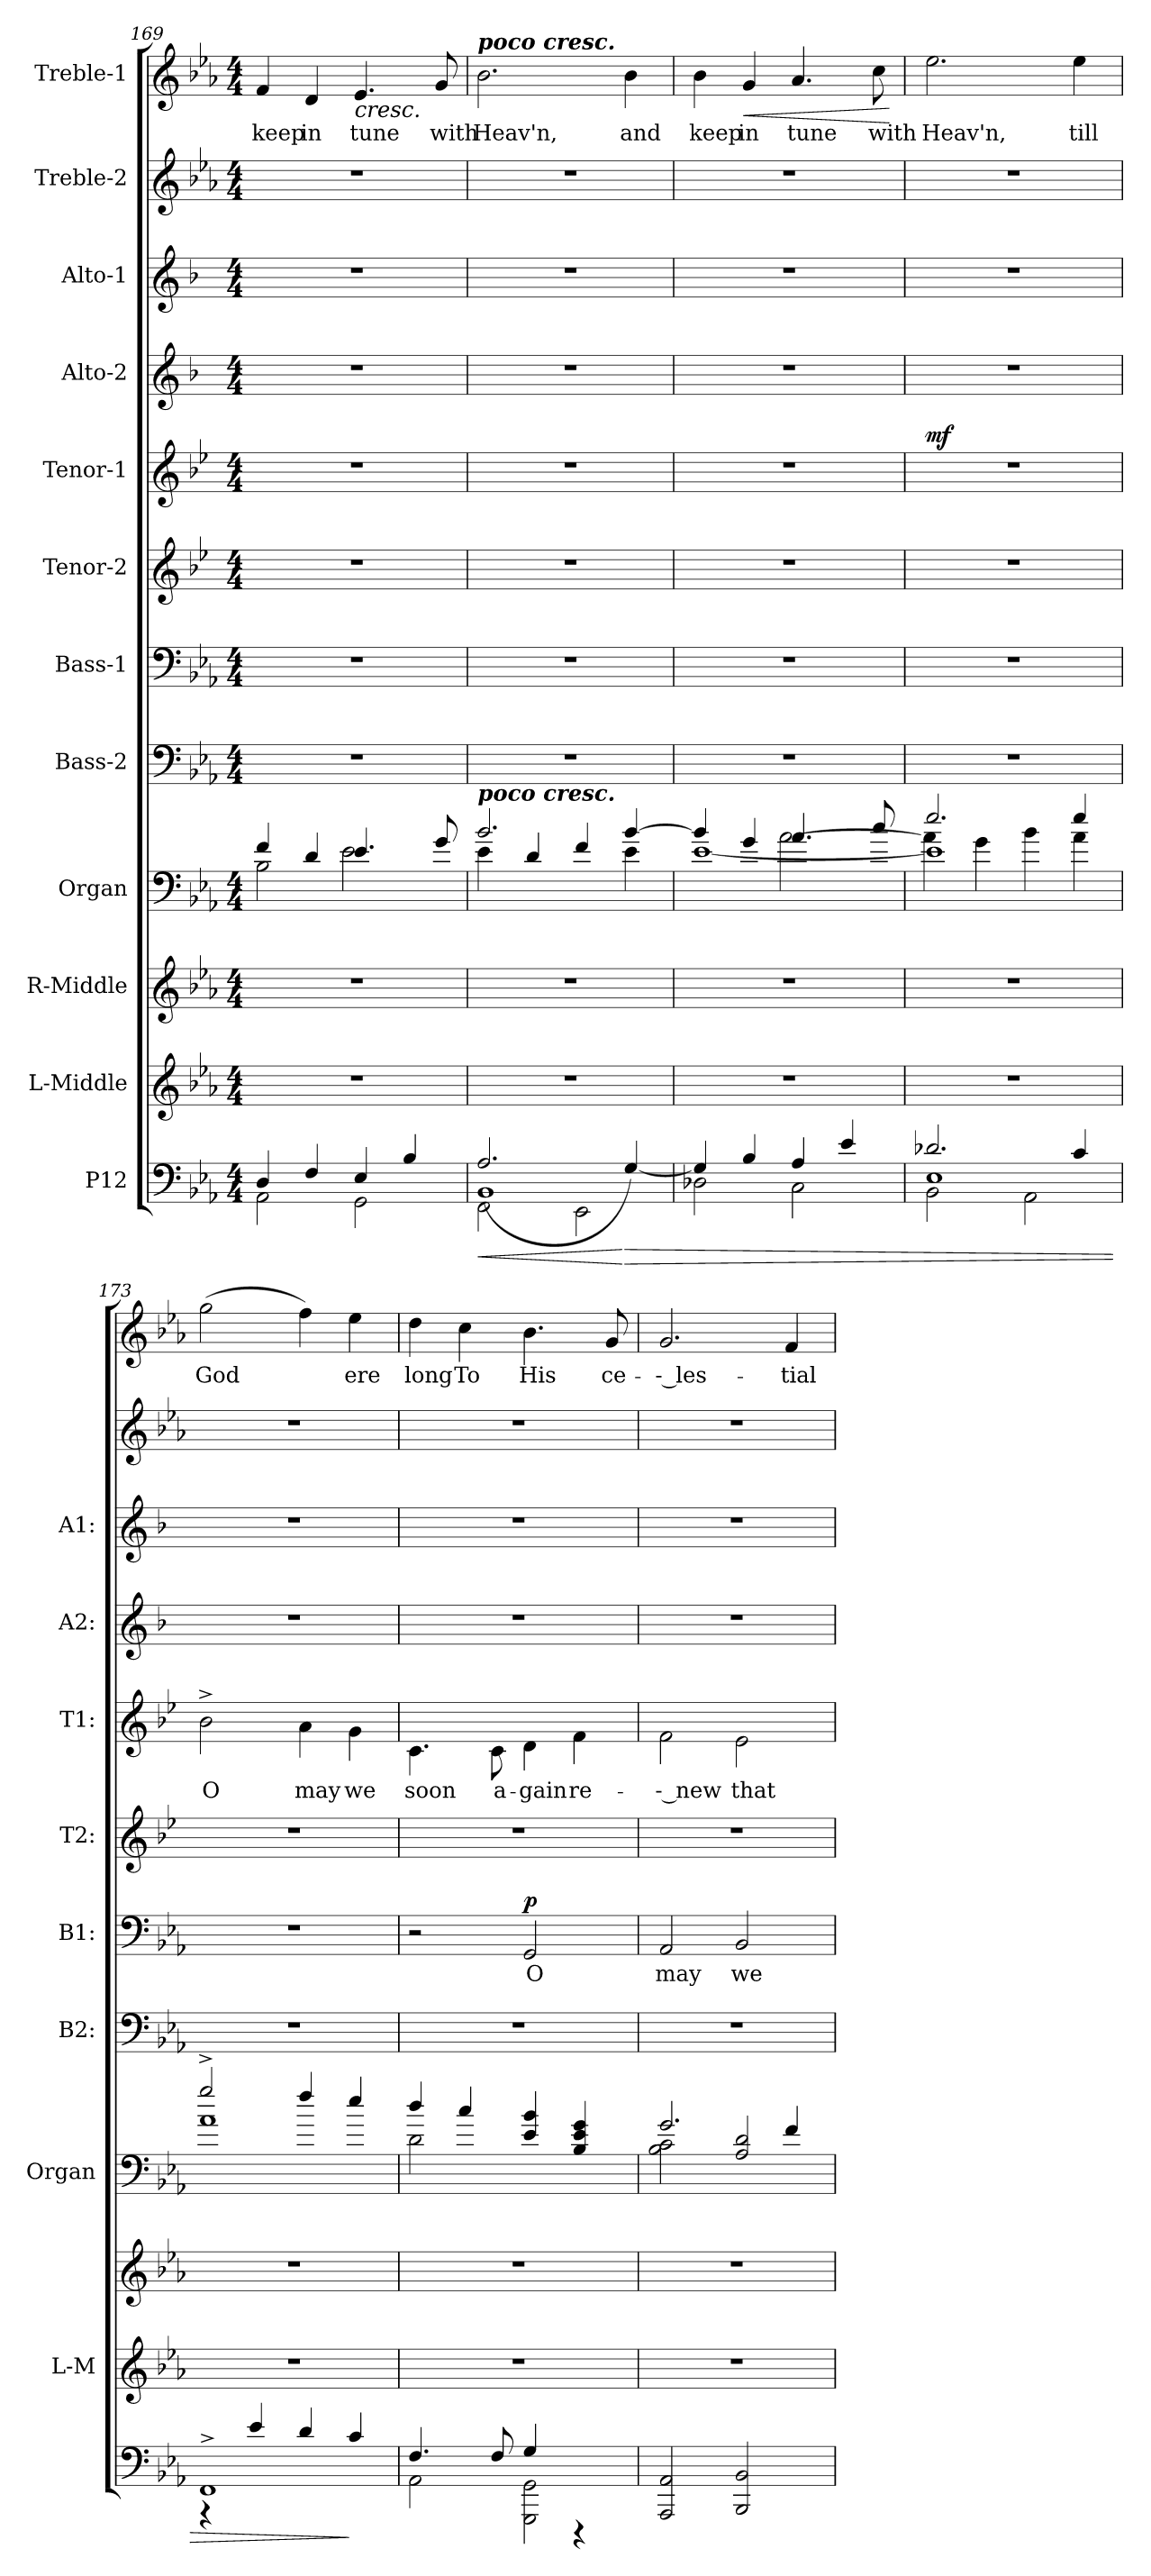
**kern	**dynam	**kern	**kern	**kern	**kern	**kern	**text	**dynam	**kern	**kern	**text	**dynam	**kern	**kern	**kern	**kern	**text	**dynam
*part12	*part12	*part11	*part10	*part9	*part8	*part7	*part7	*part7	*part6	*part5	*part5	*part5	*part4	*part3	*part2	*part1	*part1	*part1
*staff12	*staff12	*staff11	*staff10	*staff9	*staff8	*staff7	*staff7	*staff7	*staff6	*staff5	*staff5	*staff5	*staff4	*staff3	*staff2	*staff1	*staff1	*staff1
*I"P12	*	*I"L-Middle	*I"R-Middle	*I"Organ	*I"Bass-2	*I"Bass-1	*	*	*I"Tenor-2	*I"Tenor-1	*	*	*I"Alto-2	*I"Alto-1	*I"Treble-2	*I"Treble-1	*	*
*	*	*I'L-M	*	*I'Organ	*I'B2:	*I'B1:	*	*	*I'T2:	*I'T1:	*	*	*I'A2:	*I'A1:	*	*	*	*
*clefF4	*	*clefG2	*clefG2	*clefF4	*clefF4	*clefF4	*	*	*clefG2	*clefG2	*	*	*clefG2	*clefG2	*clefG2	*clefG2	*	*
*	*	*	*	*	*	*	*	*	*ITrd4c7	*ITrd4c7	*	*	*ITrd1c2	*ITrd1c2	*ITrd-7c-12	*ITrd-7c-12	*	*
*k[b-e-a-]	*	*k[b-e-a-]	*k[b-e-a-]	*k[b-e-a-]	*k[b-e-a-]	*k[b-e-a-]	*	*	*k[b-e-a-]	*k[b-e-a-]	*	*	*k[b-e-a-]	*k[b-e-a-]	*k[b-e-a-]	*k[b-e-a-]	*	*
*E-:	*	*E-:	*E-:	*E-:	*E-:	*E-:	*	*	*E-:	*E-:	*	*	*E-:	*E-:	*E-:	*E-:	*	*
*M4/4	*	*M4/4	*M4/4	*M4/4	*M4/4	*M4/4	*	*	*M4/4	*M4/4	*	*	*M4/4	*M4/4	*M4/4	*M4/4	*	*
=169	=169	=169	=169	=169	=169	=169	=169	=169	=169	=169	=169	=169	=169	=169	=169	=169	=169	=169
*^	*	*	*	*^	*	*	*	*	*	*	*	*	*	*	*	*	*	*
!	!	!	!	!	!	!	!	!	!	!	!	!	!	!	!	!	!	!	!LO:LY:b	!
2AA-\	4D/	.	1r	1r	4f/	2B-\	1r	1r	.	.	1r	1r	.	.	1r	1r	1r	4ff/	keep	.
!	!	!	!	!	!	!	!	!	!	!	!	!	!	!	!	!	!	!	!LO:LY:b	!
.	4F/	.	.	.	4d/	.	.	.	.	.	.	.	.	.	.	.	.	4dd/	in	.
!	!	!	!	!	!	!	!	!	!	!	!	!	!	!	!	!	!	!	!LO:LY:b	!LO:HP:b
2GG\	4E-/	.	.	.	4.e-/	2e-\	.	.	.	.	.	.	.	.	.	.	.	4.ee-/	tune	<
.	4B-/	.	.	.	.	.	.	.	.	.	.	.	.	.	.	.	.	.	.	.
!	!	!	!	!	!	!	!	!	!	!	!	!	!	!	!	!	!	!	!LO:LY:b	!
.	.	.	.	.	8g/	.	.	.	.	.	.	.	.	.	.	.	.	8gg/	with	.
*v	*v	*	*	*	*	*	*	*	*	*	*	*	*	*	*	*	*	*	*	*
!!LO:PB:g=z
=170	=170	=170	=170	=170	=170	=170	=170	=170	=170	=170	=170	=170	=170	=170	=170	=170	=170	=170	=170
!	!	!	!	!	!	!	!	!	!	!	!	!	!	!	!	!	!LO:TX:a:Bi:t=poco cresc.	!	!
!	!	!	!	!LO:TX:a:Bi:t=poco cresc.	!	!	!	!	!	!	!	!	!	!	!	!	!	!	!
!	!LO:HP:b	!	!	!	!	!	!	!	!	!	!	!	!	!	!	!	!	!LO:LY:b	!
*^	*	*	*	*	*	*	*	*	*	*	*	*	*	*	*	*	*	*	*
*	*^	*	*	*	*	*	*	*	*	*	*	*	*	*	*	*	*	*	*	*
2FF\	(>2.A-/	1BB-	<	1r	1r	2.b-/	4e-\	1r	1r	.	.	1r	1r	.	.	1r	1r	1r	2.bb-\	Heav'n,	.
.	.	.	.	.	.	.	4d/	.	.	.	.	.	.	.	.	.	.	.	.	.	.
2EE-\	.	.	.	.	.	.	4f/	.	.	.	.	.	.	.	.	.	.	.	.	.	.
!	!	!	!LO:HP:n=1:b	!	!	!	!	!	!	!	!	!	!	!	!	!	!	!	!	!LO:LY:b	!
.	[4G/)	.	[ >	.	.	[4b-/	4e-\	.	.	.	.	.	.	.	.	.	.	.	4bb-\	and	.
*	*v	*v	*	*	*	*	*	*	*	*	*	*	*	*	*	*	*	*	*	*	*
=171	=171	=171	=171	=171	=171	=171	=171	=171	=171	=171	=171	=171	=171	=171	=171	=171	=171	=171	=171	=171
*	*	*	*	*	*	*^	*	*	*	*	*	*	*	*	*	*	*	*	*	*
!	!	!	!	!	!	!	!	!	!	!	!	!	!	!	!	!	!	!	!	!LO:LY:b	!
2D-X\	4G/]	.	1r	1r	4b-/]	[1e-	2ryy	1r	1r	.	.	1r	1r	.	.	1r	1r	1r	4bb-\	keep	.
!	!	!	!	!	!	!	!	!	!	!	!	!	!	!	!	!	!	!	!	!LO:LY:b	!LO:HP:b
.	4B-/	.	.	.	4g/	.	.	.	.	.	.	.	.	.	.	.	.	.	4gg/	in	<
!	!	!	!	!	!	!	!	!	!	!	!	!	!	!	!	!	!	!	!	!LO:LY:b	!
2C\	4A-/	.	.	.	4.a-/	.	[2a-\	.	.	.	.	.	.	.	.	.	.	.	4.aa-/	tune	.
.	4e-/	.	.	.	.	.	.	.	.	.	.	.	.	.	.	.	.	.	.	.	.
!	!	!	!	!	!	!	!	!	!	!	!	!	!	!	!	!	!	!	!	!LO:LY:b	!
.	.	.	.	.	8cc/	.	.	.	.	.	.	.	.	.	.	.	.	.	8ccc\	with	.
*v	*v	*	*	*	*v	*v	*v	*	*	*	*	*	*	*	*	*	*	*	*	*	*
.	.	.	.	.	.	.	.	.	.	.	.	.	.	.	.	.	.	[
=172	=172	=172	=172	=172	=172	=172	=172	=172	=172	=172	=172	=172	=172	=172	=172	=172	=172	=172
*^	*	*	*	*^	*	*	*	*	*	*	*	*	*	*	*	*	*	*
*	*^	*	*	*	*	*^	*	*	*	*	*	*	*	*	*	*	*	*	*	*
!	!	!	!	!	!	!	!	!	!	!	!	!	!	!	!	!LO:DY:b	!	!	!	!	!LO:LY:b	!
1E-	2.d-X/	2BB-\	.	1r	1r	2.ee-/	1e-]	4a-\]	1r	1r	.	.	1r	1r	.	mf	1r	1r	1r	2.eee-\	Heav'n,	.
.	.	.	.	.	.	.	.	4g\	.	.	.	.	.	.	.	.	.	.	.	.	.	.
.	.	2AA-\	.	.	.	.	.	4b-\	.	.	.	.	.	.	.	.	.	.	.	.	.	.
!	!	!	!	!	!	!	!	!	!	!	!	!	!	!	!	!	!	!	!	!	!LO:LY:b	!
.	4c/	.	.	.	.	4ee-/	.	4a-\	.	.	.	.	.	.	.	.	.	.	.	4eee-\	till	.
*	*v	*v	*	*	*	*	*	*	*	*	*	*	*	*	*	*	*	*	*	*	*	*
=173	=173	=173	=173	=173	=173	=173	=173	=173	=173	=173	=173	=173	=173	=173	=173	=173	=173	=173	=173	=173	=173
!	!	!	!	!	!	!	!	!	!	!	!	!	!	!LO:LY:b	!	!	!	!	!	!LO:LY:b	!
*	*	*	*	*	*	*v	*v	*	*	*	*	*	*	*	*	*	*	*	*	*	*
1FF^	4r	.	1r	1r	2gg^/	1a-	1r	1r	.	.	1r	2e-^\	O	.	1r	1r	1r	(>2ggg\	God	.
.	4e-/	.	.	.	.	.	.	.	.	.	.	.	.	.	.	.	.	.	.	.
!	!	!	!	!	!	!	!	!	!	!	!	!	!LO:LY:b	!	!	!	!	!	!	!
.	4d/	.	.	.	4ff/	.	.	.	.	.	.	4d\	may	.	.	.	.	4fff\)	.	.
!	!	!	!	!	!	!	!	!	!	!	!	!	!LO:LY:b	!	!	!	!	!	!LO:LY:b	!
.	4c/	]	.	.	4ee-/	.	.	.	.	.	.	4c\	we	.	.	.	.	4eee-\	ere	.
=174	=174	=174	=174	=174	=174	=174	=174	=174	=174	=174	=174	=174	=174	=174	=174	=174	=174	=174	=174	=174
!	!	!	!	!	!	!	!	!	!	!	!	!	!LO:LY:b	!	!	!	!	!	!LO:LY:b	!
2AA-\	4.F/	.	1r	1r	4dd/	2d\	1r	2r	.	.	1r	4.F\	soon	.	1r	1r	1r	4ddd\	long	.
!	!	!	!	!	!	!	!	!	!	!	!	!	!	!	!	!	!	!	!LO:LY:b	!
.	.	.	.	.	4cc/	.	.	.	.	.	.	.	.	.	.	.	.	4ccc\	To	.
!	!	!	!	!	!	!	!	!	!	!	!	!	!LO:LY:b	!	!	!	!	!	!	!
.	8F/	.	.	.	.	.	.	.	.	.	.	8F\	a-	.	.	.	.	.	.	.
!	!	!	!	!	!	!	!	!	!LO:LY:b	!LO:DY:b	!	!	!LO:LY:b	!	!	!	!	!	!LO:LY:b	!
2GGG\ 2GG\	4G/	.	.	.	4e-/ 4b-/	2ryy	.	2GG/	O	p	.	4G\	-gain	.	.	.	.	4.bb-\	His	.
!	!	!	!	!	!	!	!	!	!	!	!	!	!LO:LY:b	!	!	!	!	!	!	!
.	4r	.	.	.	4B-/ 4e-/ 4g/	.	.	.	.	.	.	4B-\	re-	.	.	.	.	.	.	.
!	!	!	!	!	!	!	!	!	!	!	!	!	!	!	!	!	!	!	!LO:LY:b	!
.	.	.	.	.	.	.	.	.	.	.	.	.	.	.	.	.	.	8gg/	ce-	[
*v	*v	*	*	*	*	*	*	*	*	*	*	*	*	*	*	*	*	*	*	*
!!LO:PB:g=z
=175	=175	=175	=175	=175	=175	=175	=175	=175	=175	=175	=175	=175	=175	=175	=175	=175	=175	=175	=175
!	!	!	!	!	!	!	!	!LO:LY:b	!	!	!	!LO:LY:b	!	!	!	!	!	!LO:LY:b	!
2AAA-/ 2AA-/	.	1r	1r	2.g/	2B-\ 2c\	1r	2AA-/	may	.	1r	2B-\	-- new	.	1r	1r	1r	2.gg/	-- les-	.
!	!	!	!	!	!	!	!	!LO:LY:b	!	!	!	!LO:LY:b	!	!	!	!	!	!	!
2BBB-/ 2BB-/	.	.	.	.	2A-/ 2d/	.	2BB-/	we	.	.	2A-\	that	.	.	.	.	.	.	.
!	!	!	!	!	!	!	!	!	!	!	!	!	!	!	!	!	!	!LO:LY:b	!
.	.	.	.	4f/	.	.	.	.	.	.	.	.	.	.	.	.	4ff/	-tial	.
*	*	*	*	*v	*v	*	*	*	*	*	*	*	*	*	*	*	*	*	*
=	=	=	=	=	=	=	=	=	=	=	=	=	=	=	=	=	=	=
*-	*-	*-	*-	*-	*-	*-	*-	*-	*-	*-	*-	*-	*-	*-	*-	*-	*-	*-
